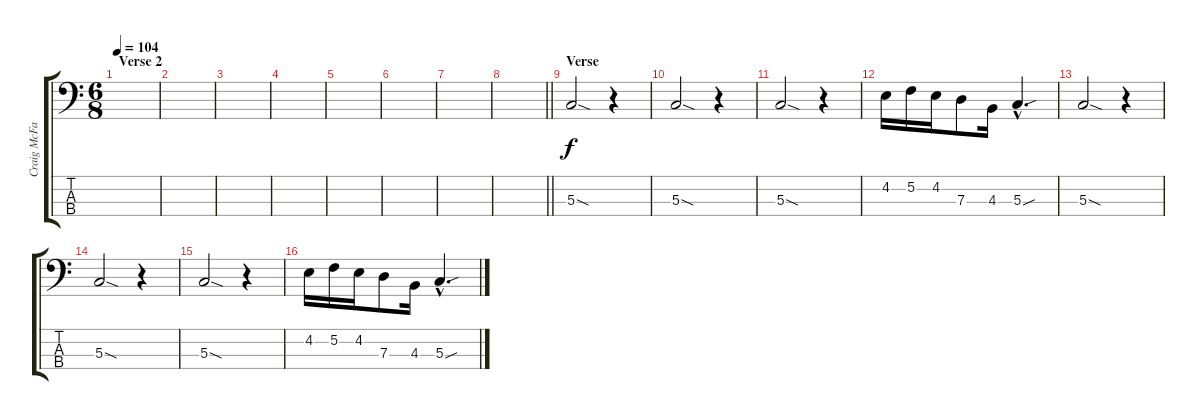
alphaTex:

\track ("Craig McFarland" "Craig McFa") {instrument fretlessbass}
\staff {score tabs}
\tuning (G2 C2 G1 C1) {hide}
\ts (6 8)
\section ("" "Verse 2")
\tempo 104
\clef f4
\ks c
|
|
|
|
|
|
|
\barLineRight lightlight
|
\section ("" "Verse")
5.3{sod}.2 r.4 |
5.3{sod}.2 r.4 |
5.3{sod}.2 r.4 |
4.2.16 5.2.16 4.2.16 7.3.8 4.3.16 5.3{sou hac}.4{d} |
5.3{sod}.2 r.4 |
5.3{sod}.2 r.4 |
5.3{sod}.2 r.4 |
4.2.16 5.2.16 4.2.16 7.3.8 4.3.16 5.3{sou hac}.4{d}
